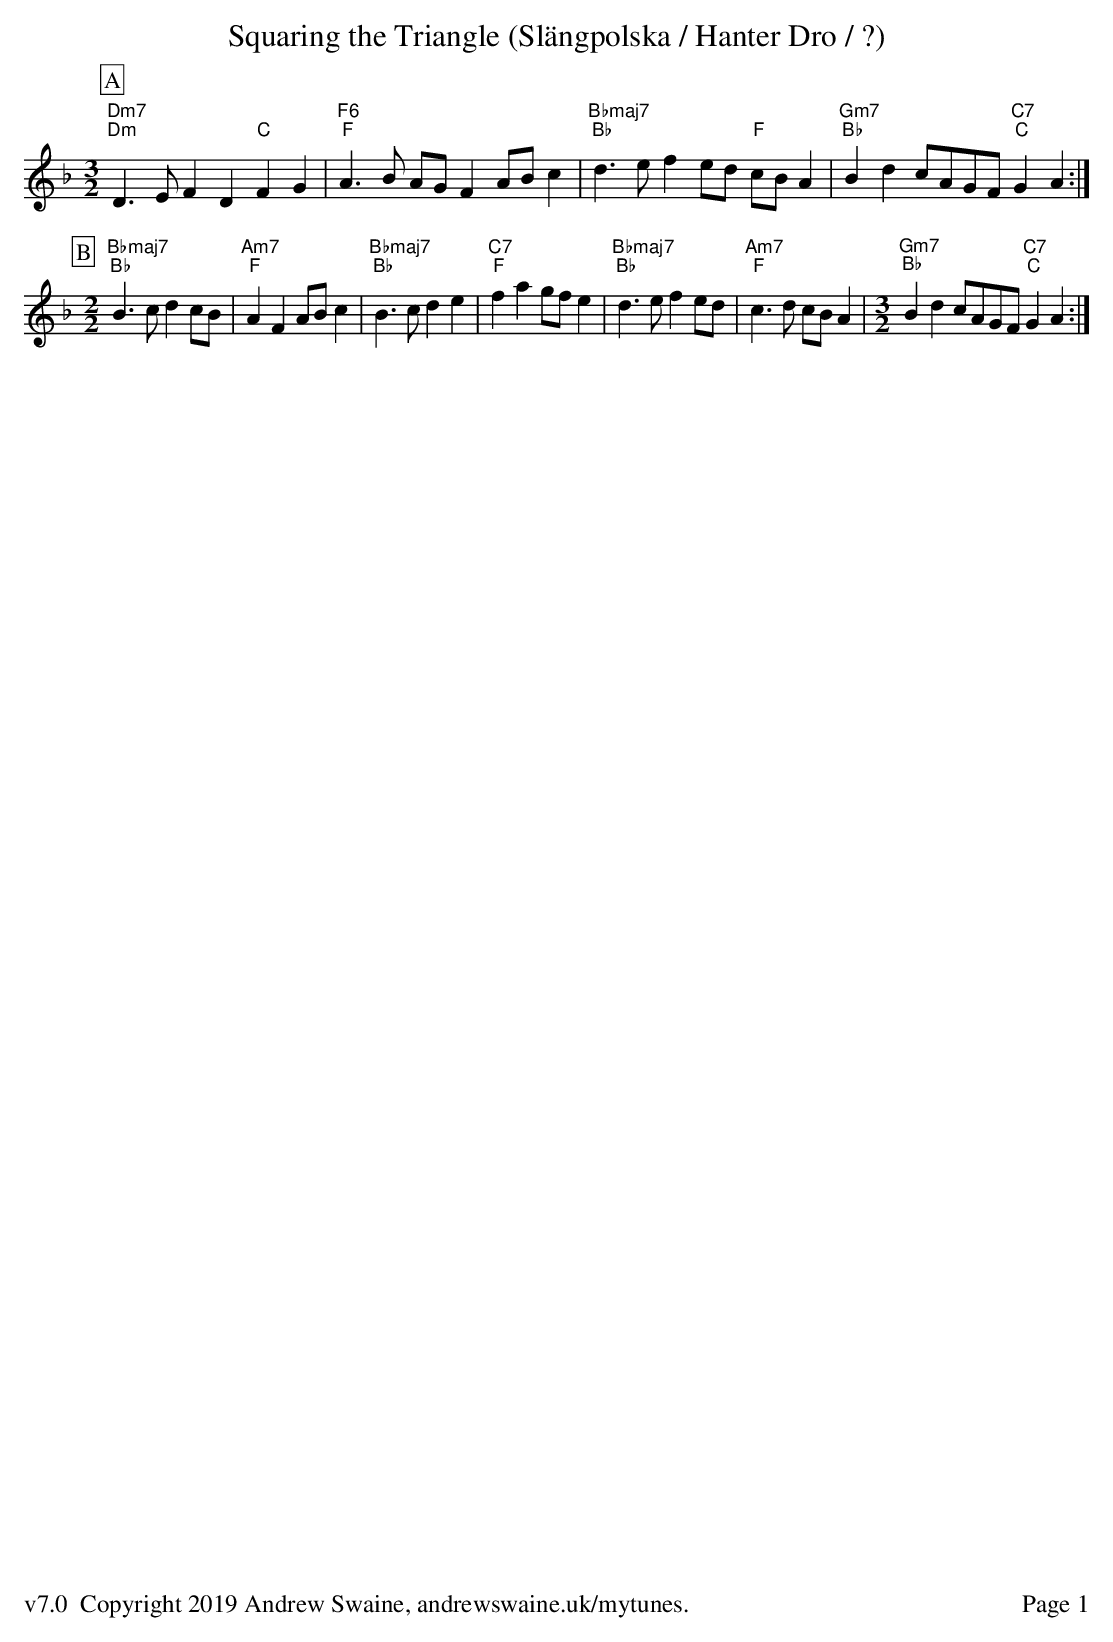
X:1
T:Squaring the Triangle (Slängpolska / Hanter Dro / ?)
M:3/2
L:1/8
K:Dm
P:A
"Dm7;Dm"D3E F2D2 "C"F2G2 | "F6;F"A3B AGF2 ABc2 | "Bbmaj7;Bb"d3e f2ed "F"cBA2 | "Gm7;Bb"B2d2 cAGF "C7;C"G2A2 :|
P:B
M:2/2
"Bbmaj7;Bb"B3c d2cB | "Am7;F"A2F2 ABc2 | "Bbmaj7;Bb"B3c d2e2 | "C7;F"f2a2 gfe2 | "Bbmaj7;Bb"d3e f2ed |\
"Am7;F"c3d cBA2 | [M:3/2]"Gm7;Bb"B2d2 cAGF "C7;C"G2A2 :|
